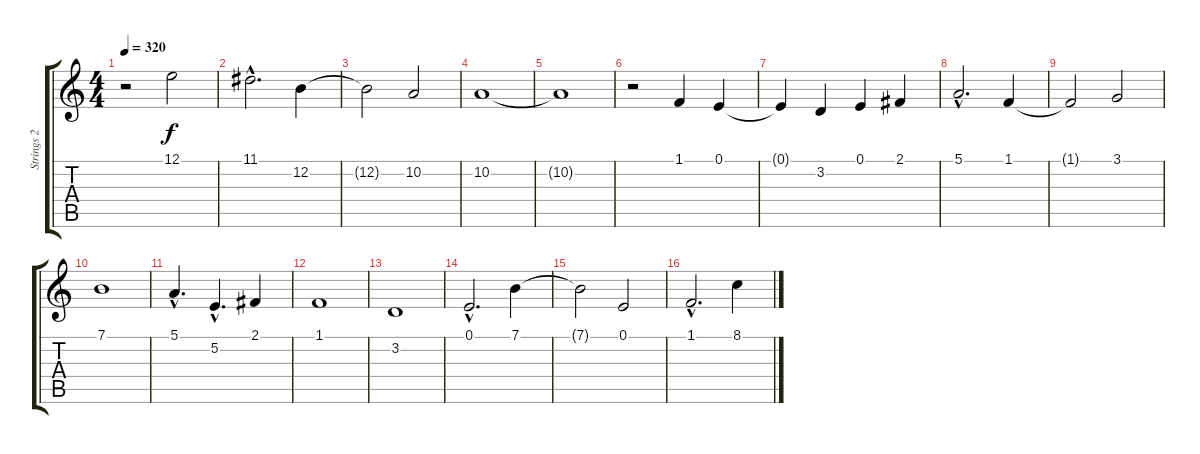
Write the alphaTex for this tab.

\track ("Strings 2" "Strings 2") {instrument stringensemble1}
\staff {score tabs}
\tuning (E4 B3 G3 D3 A2 E2) {hide}
\ts (4 4)
\tempo 320
\clef g2
\ks c
r.2{dy f} 12.1.2 |
11.1{hac}.2{d} 12.2.4 |
12.2{t}.2 10.2.2 |
10.2.1 |
10.2{t}.1 |
r.2 1.1.4 0.1.4 |
0.1{t}.4 3.2.4 0.1.4 2.1.4 |
5.1{hac}.2{d} 1.1.4 |
1.1{t}.2 3.1.2 |
7.1.1 |
5.1{hac}.4{d} 5.2{hac}.4{d} 2.1.4 |
1.1.1 |
3.2.1 |
0.1{hac}.2{d} 7.1.4 |
7.1{t}.2 0.1.2 |
1.1{hac}.2{d} 8.1.4
